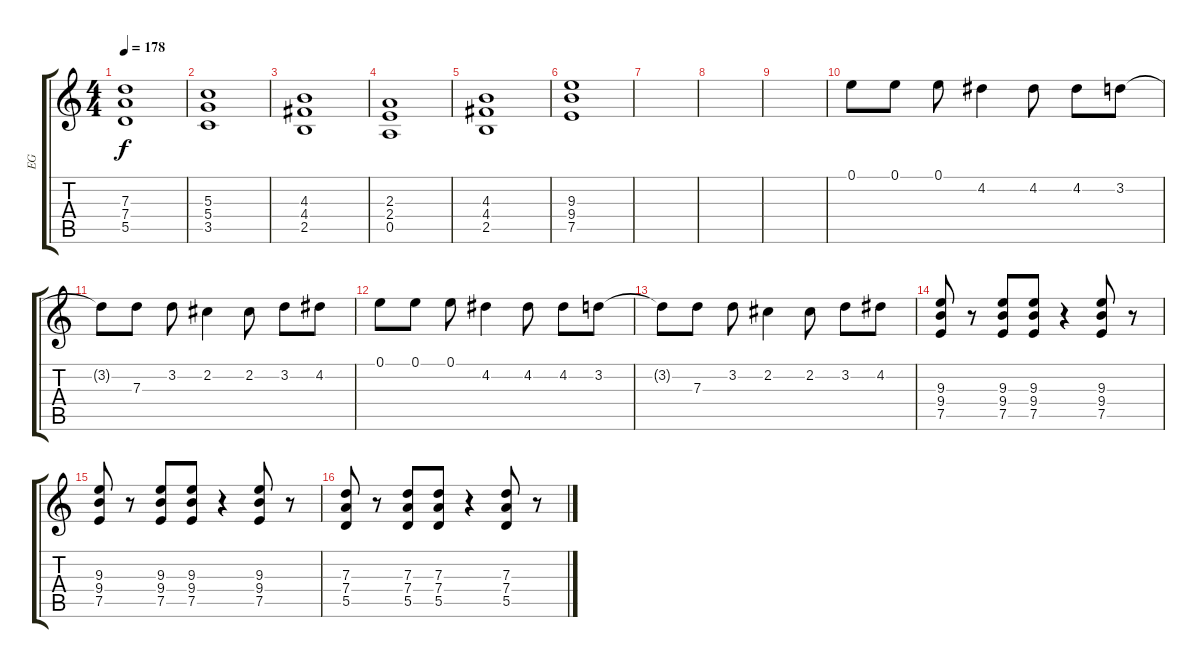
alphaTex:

\track ("EG" "EG") {instrument distortionguitar}
\staff {score tabs}
\tuning (E4 B3 G3 D3 A2 E2) {hide}
\ts (4 4)
\tempo 178
\clef g2
\ks c
(7.3 7.4 5.5).1{dy f} |
(5.3 5.4 3.5).1 |
(4.3 4.4 2.5).1 |
(2.3 2.4 0.5).1 |
(4.3 4.4 2.5).1 |
(9.3 9.4 7.5).1 |
|
|
|
0.1.8 0.1.8 0.1.8 4.2.4 4.2.8 4.2.8 3.2.8 |
3.2{t}.8 7.3.8 3.2.8 2.2.4 2.2.8 3.2.8 4.2.8 |
0.1.8 0.1.8 0.1.8 4.2.4 4.2.8 4.2.8 3.2.8 |
3.2{t}.8 7.3.8 3.2.8 2.2.4 2.2.8 3.2.8 4.2.8 |
(9.3 9.4 7.5).8 r.8 (9.3 9.4 7.5).8 (9.3 9.4 7.5).8 r.4 (9.3 9.4 7.5).8 r.8 |
(9.3 9.4 7.5).8 r.8 (9.3 9.4 7.5).8 (9.3 9.4 7.5).8 r.4 (9.3 9.4 7.5).8 r.8 |
(7.3 7.4 5.5).8 r.8 (7.3 7.4 5.5).8 (7.3 7.4 5.5).8 r.4 (7.3 7.4 5.5).8 r.8
